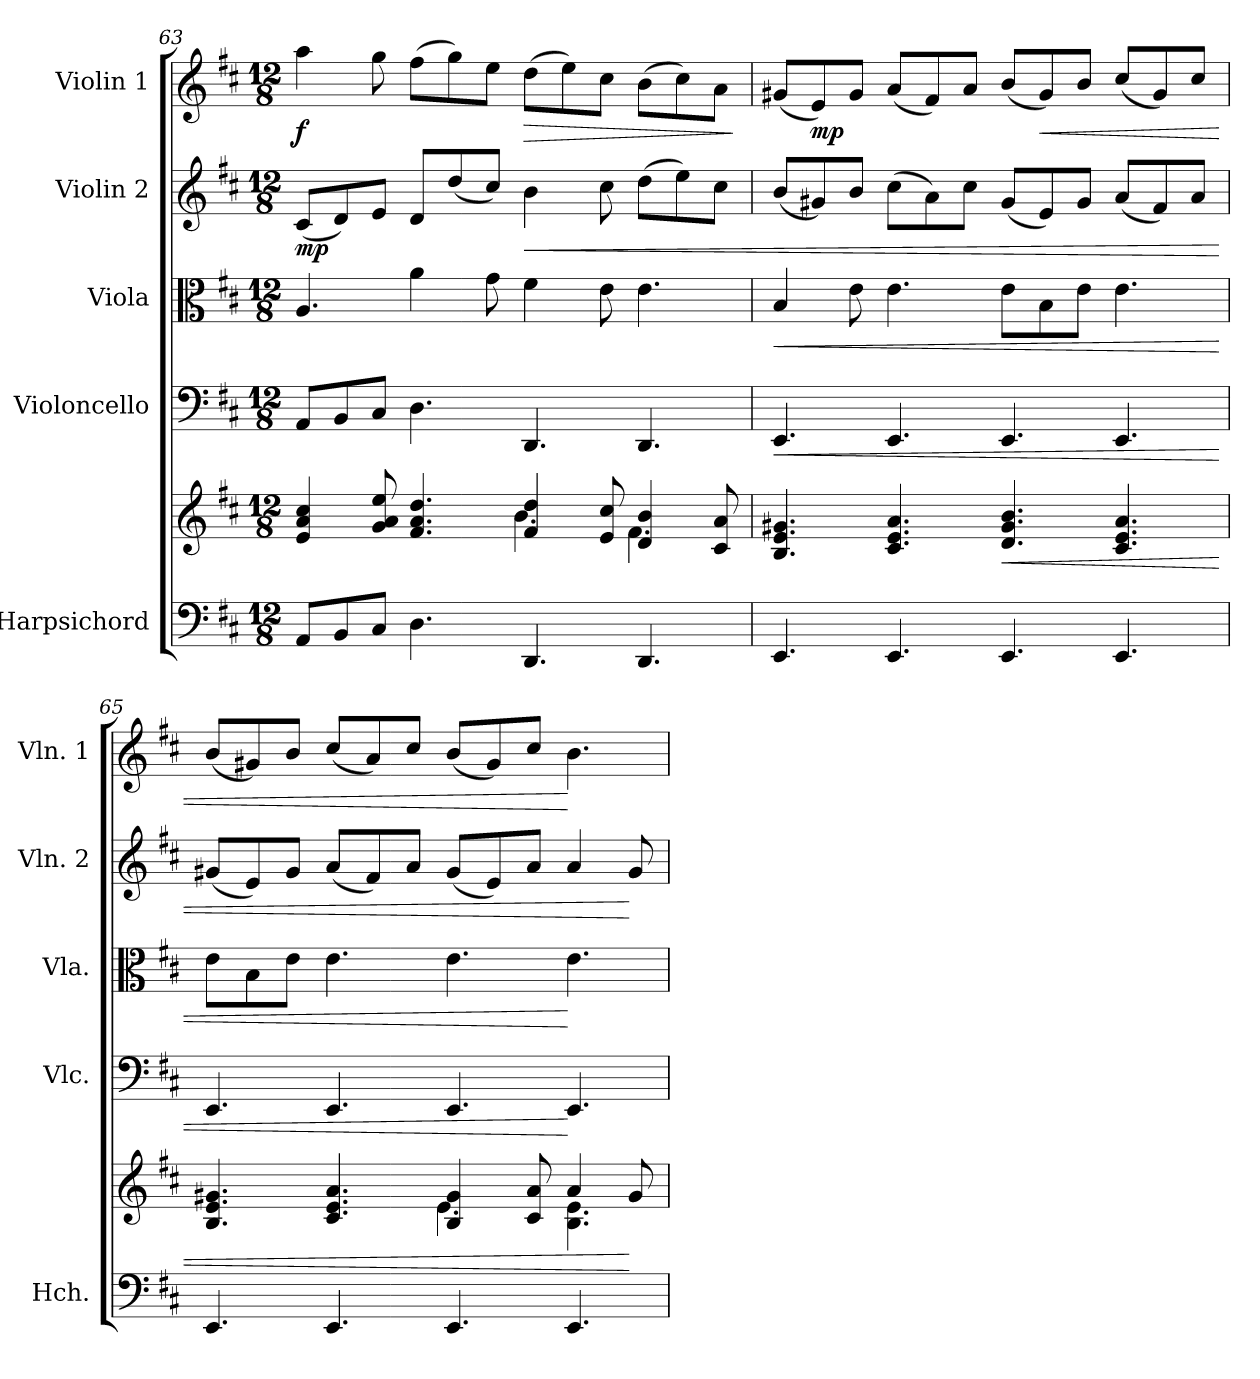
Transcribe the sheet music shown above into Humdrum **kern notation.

**kern	**kern	**dynam	**kern	**dynam	**kern	**dynam	**kern	**dynam	**kern	**dynam
*part5	*part5	*part5	*part4	*part4	*part3	*part3	*part2	*part2	*part1	*part1
*staff6	*staff5	*staff5/6	*staff4	*staff4	*staff3	*staff3	*staff2	*staff2	*staff1	*staff1
*I"Harpsichord	*	*	*I"Violoncello	*	*I"Viola	*	*I"Violin 2	*	*I"Violin 1	*
*I'Hch.	*	*	*I'Vlc.	*	*I'Vla.	*	*I'Vln. 2	*	*I'Vln. 1	*
*clefF4	*clefG2	*	*clefF4	*	*clefC3	*	*clefG2	*	*clefG2	*
*k[f#c#]	*k[f#c#]	*	*k[f#c#]	*	*k[f#c#]	*	*k[f#c#]	*	*k[f#c#]	*
*D:	*D:	*	*D:	*	*D:	*	*D:	*	*D:	*
*M12/8	*M12/8	*	*M12/8	*	*M12/8	*	*M12/8	*	*M12/8	*
=63	=63	=63	=63	=63	=63	=63	=63	=63	=63	=63
*	*^	*	*	*	*	*	*	*	*	*
!	!	!	!	!	!	!	!	!	!LO:DY:b	!	!LO:DY:b
8AA/L	4e/ 4a/ 4cc#/	4.ryy	.	8AA/L	.	4.A/	.	(8c#/L	mp	4aa\	f
8BB/	.	.	.	8BB/	.	.	.	8d/)	.	.	.
8C#/J	8g/ 8a/ 8ee/	.	.	8C#/J	.	.	.	8e/J	.	8gg\	.
4.D\	4.f#/ 4.a/ 4.dd/	4.ryy	.	4.D\	.	4a\	.	8d/L	.	(8ff#\L	.
.	.	.	.	.	.	.	.	(8dd/	.	8gg\)	.
.	.	.	.	.	.	8g\	.	8cc#/J)	.	8ee\J	.
!	!	!	!	!	!	!	!	!	!LO:HP:b	!	!LO:HP:b
4.DD/	4f#/ 4dd/	4.b\	.	4.DD/	.	4f#\	.	4b\	<	(8dd\L	>
.	.	.	.	.	.	.	.	.	.	8ee\)	.
.	8e/ 8cc#/	.	.	.	.	8e\	.	8cc#\	.	8cc#\J	.
4.DD/	4d/ 4b/	4.f#\	.	4.DD/	.	4.e\	.	(8dd\L	.	(8b\L	.
.	.	.	.	.	.	.	.	8ee\)	.	8cc#\)	.
.	8c#/ 8a/	.	.	.	.	.	.	8cc#\J	.	8a\J	.
*	*v	*v	*	*	*	*	*	*	*	*	*
.	.	.	.	.	.	.	.	.	.	]
=64	=64	=64	=64	=64	=64	=64	=64	=64	=64	=64
!	!	!	!	!LO:HP:b	!	!LO:HP:b	!	!	!	!
4.EE/	4.B/ 4.e/ 4.g#X/	.	4.EE/	<	4B/	<	(8b/L	.	(8g#X/L	.
!	!	!	!	!	!	!	!	!	!	!LO:DY:b
.	.	.	.	.	.	.	8g#X/)	.	8e/)	mp
.	.	.	.	.	8e\	.	8b/J	.	8g#/J	.
4.EE/	4.c#/ 4.e/ 4.a/	.	4.EE/	.	4.e\	.	(8cc#\L	.	(8a/L	.
.	.	.	.	.	.	.	8a\)	.	8f#/)	.
.	.	.	.	.	.	.	8cc#\J	.	8a/J	.
!	!	!LO:HP:b	!	!	!	!	!	!	!	!
4.EE/	4.d/ 4.g#/ 4.b/	<	4.EE/	.	8e\L	.	(8g#/L	.	(8b/L	.
!	!	!	!	!	!	!	!	!	!	!LO:HP:b
.	.	.	.	.	8B\	.	8e/)	.	8g#/)	<
.	.	.	.	.	8e\J	.	8g#/J	.	8b/J	.
4.EE/	4.c#/ 4.e/ 4.a/	.	4.EE/	.	4.e\	.	(8a/L	.	(8cc#/L	.
.	.	.	.	.	.	.	8f#/)	.	8g#/)	.
.	.	.	.	.	.	.	8a/J	.	8cc#/J	.
=65	=65	=65	=65	=65	=65	=65	=65	=65	=65	=65
*	*^	*	*	*	*	*	*	*	*	*
4.EE/	4.B/ 4.e/ 4.g#X/	2.ryy	.	4.EE/	.	8e\L	.	(8g#X/L	.	(8b/L	.
.	.	.	.	.	.	8B\	.	8e/)	.	8g#X/)	.
.	.	.	.	.	.	8e\J	.	8g#/J	.	8b/J	.
4.EE/	4.c#/ 4.e/ 4.a/	.	.	4.EE/	.	4.e\	.	(8a/L	.	(8cc#/L	.
.	.	.	.	.	.	.	.	8f#/)	.	8a/)	.
.	.	.	.	.	.	.	.	8a/J	.	8cc#/J	.
4.EE/	4B/ 4g#/	4.e\	.	4.EE/	.	4.e\	.	(8g#/L	.	(8b/L	.
.	.	.	.	.	.	.	.	8e/)	.	8g#/)	.
.	8c#/ 8a/	.	.	.	.	.	.	8a/J	.	8cc#/J	.
4.EE/	4a/	4.B\ 4.e\	.	4.EE/	[	4.e\	[	4a/	.	4.b\	[
.	8g#/	.	[	.	.	.	.	8g#/	[	.	.
*	*v	*v	*	*	*	*	*	*	*	*	*
=	=	=	=	=	=	=	=	=	=	=
*-	*-	*-	*-	*-	*-	*-	*-	*-	*-	*-
